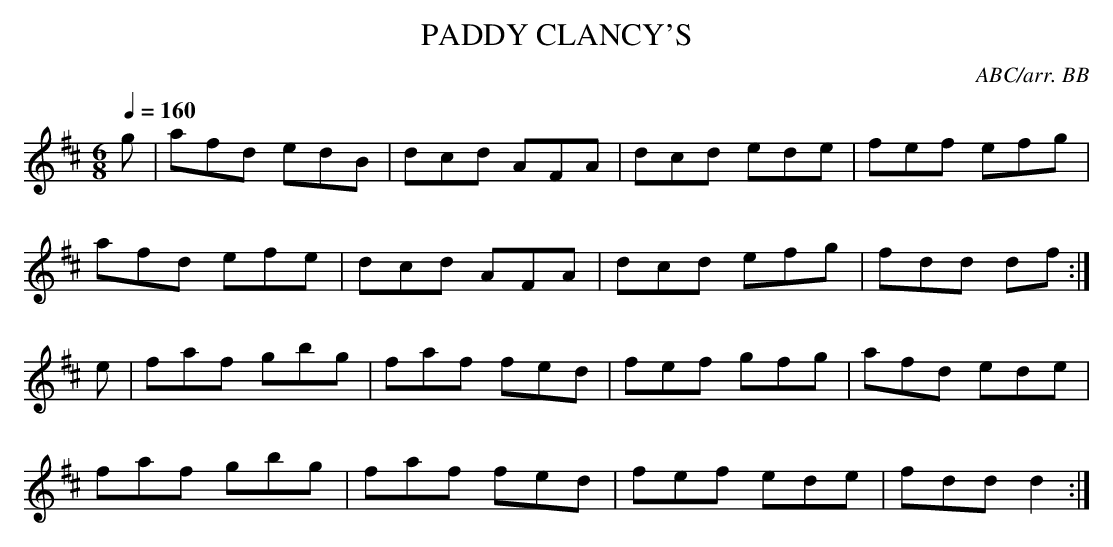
X:1
T:PADDY CLANCY'S
C:ABC/arr. BB
M:6/8
Q:1/4=160
L:1/8
K:D
g|afd edB|dcd AFA|dcd ede|fef efg|
afd efe|dcd AFA|dcd efg|fdd df :|
e|faf gbg|faf fed|fef gfg|afd ede|
faf gbg|faf fed|fef ede|fdd d2:|
